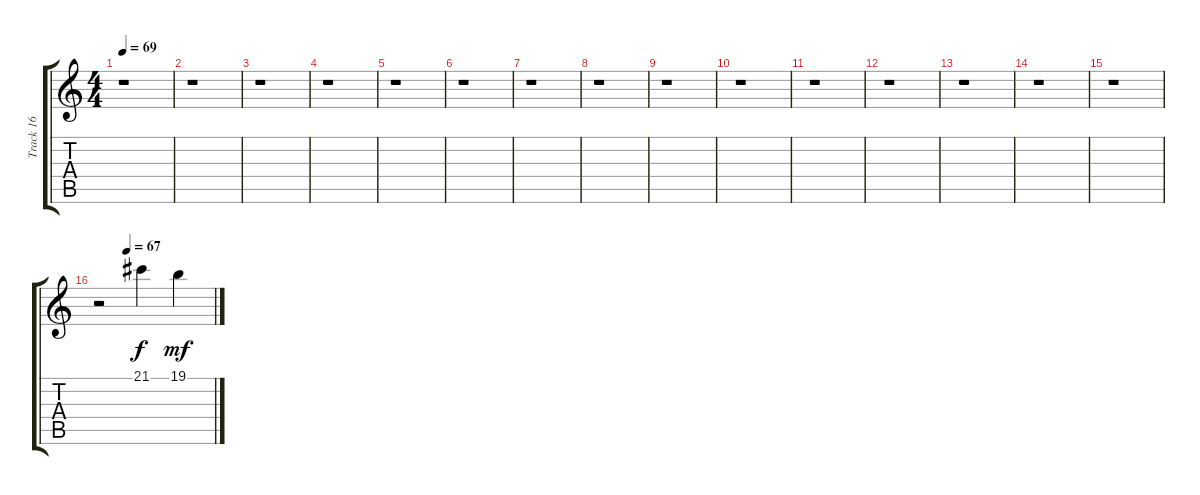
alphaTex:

\track ("Track 16" "Track 16") {instrument glockenspiel}
\staff {score tabs}
\tuning (E4 B3 G3 D3 A2 E2) {hide}
\ts (4 4)
\tempo 69
\clef g2
\ks c
r.1{dy f} |
r.1 |
r.1 |
r.1 |
r.1 |
r.1 |
r.1 |
r.1 |
r.1 |
r.1 |
r.1 |
r.1 |
r.1 |
r.1 |
r.1 |
\tempo (67 0.25)
r.2 21.1.4{volume 12 instrument glockenspiel} 19.1.4{dy mf}
